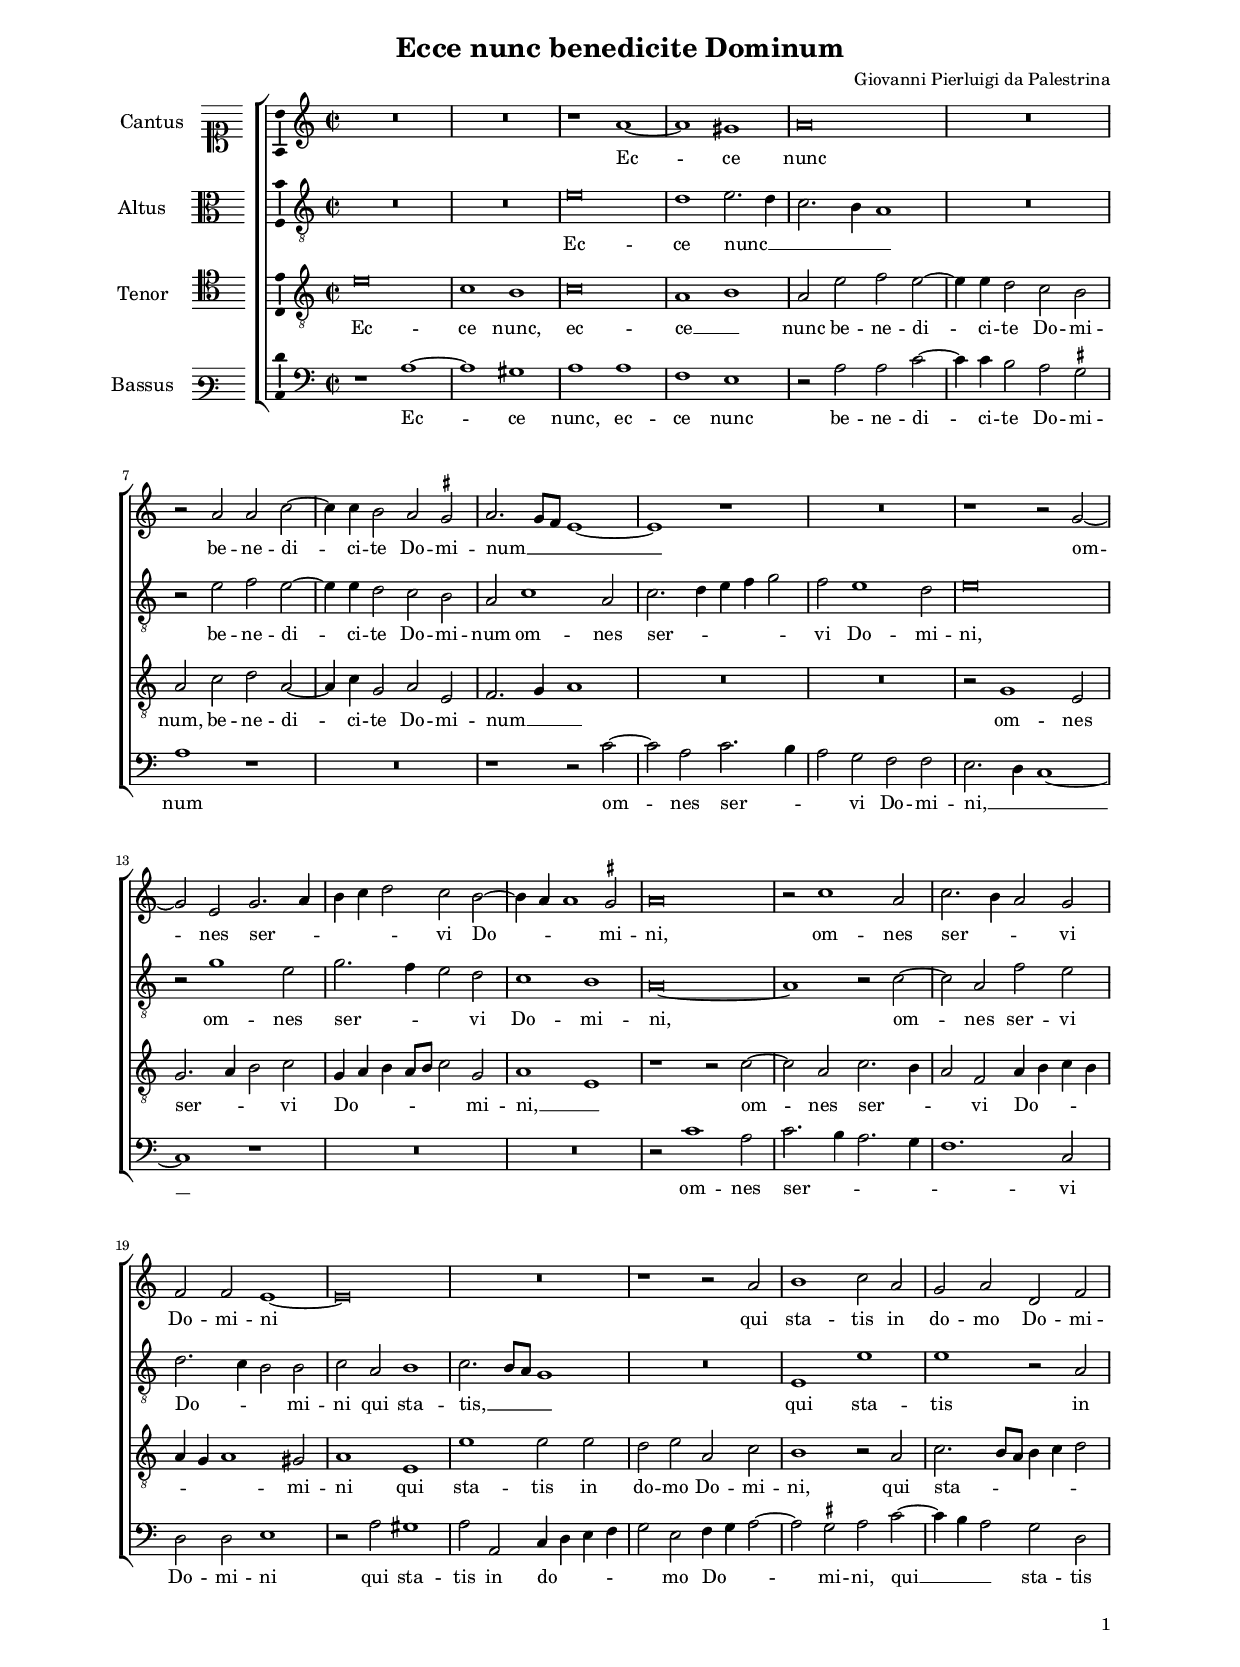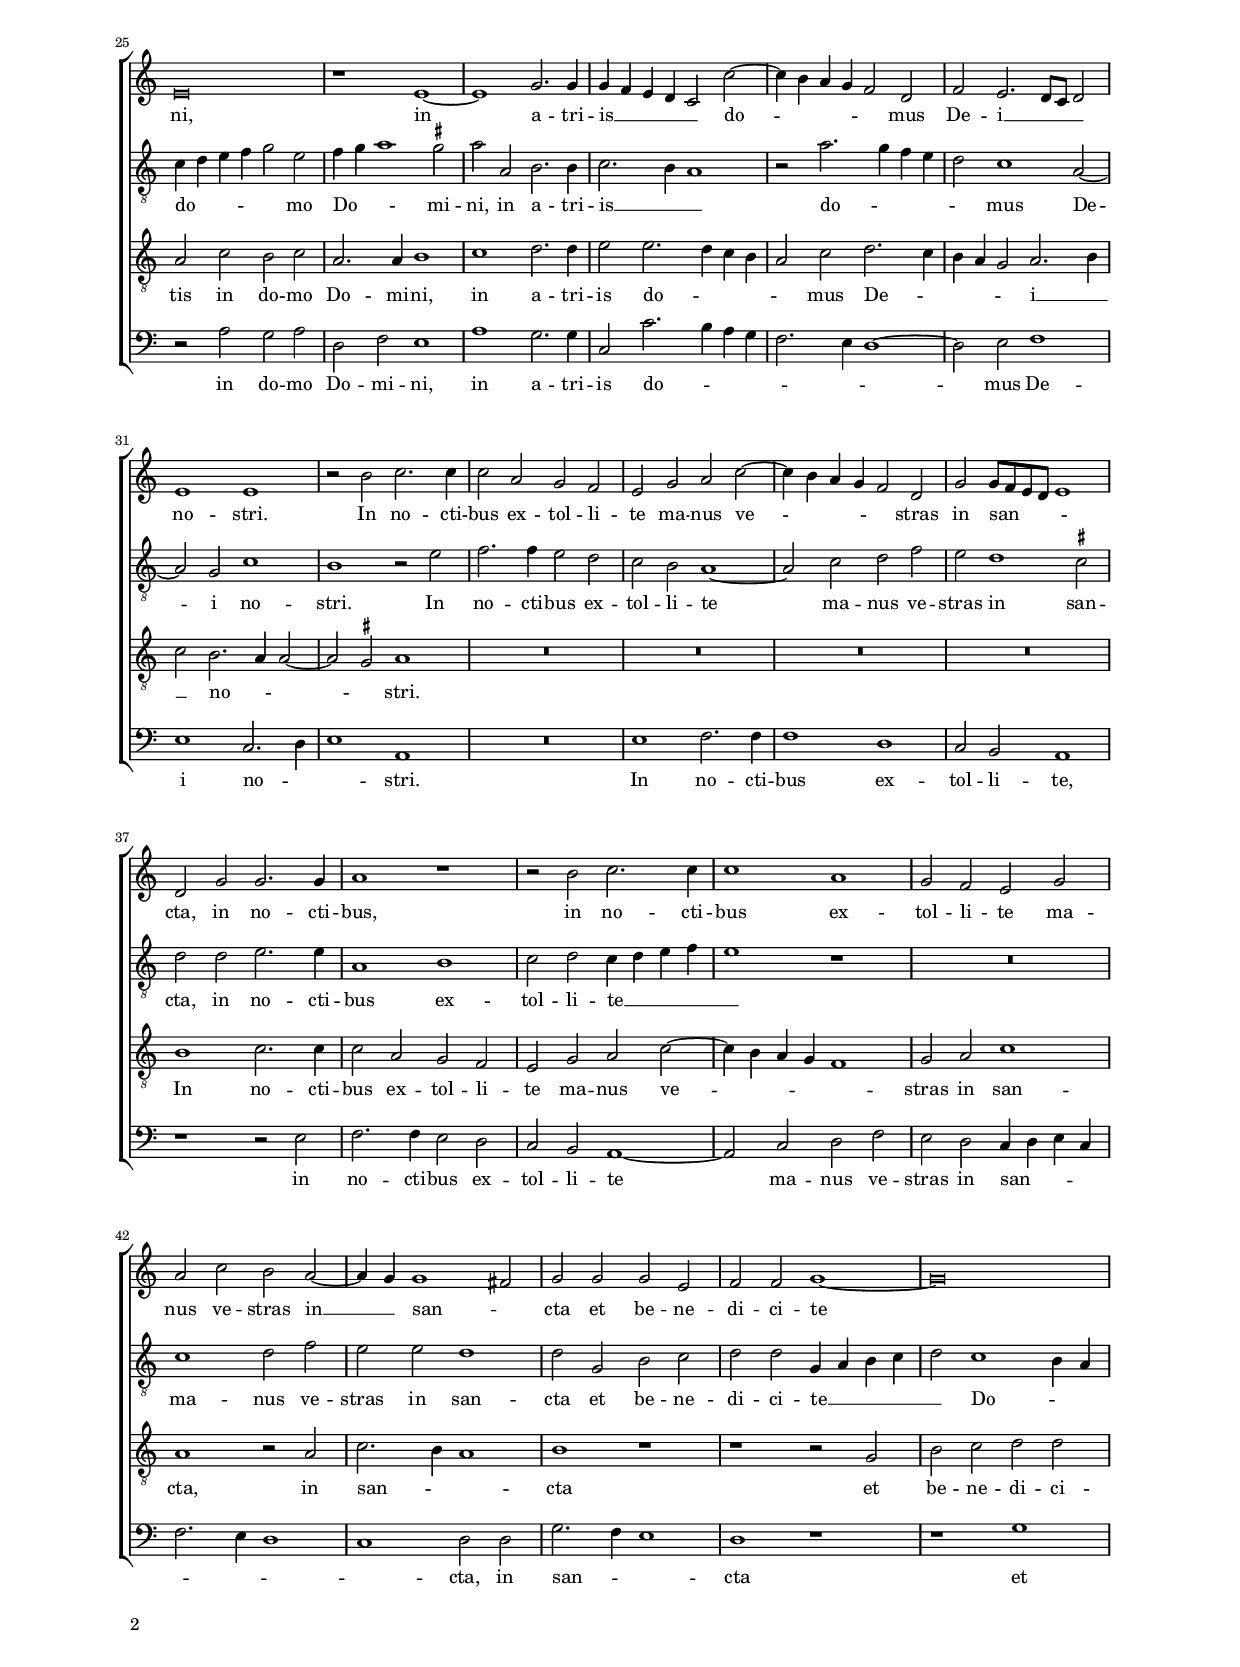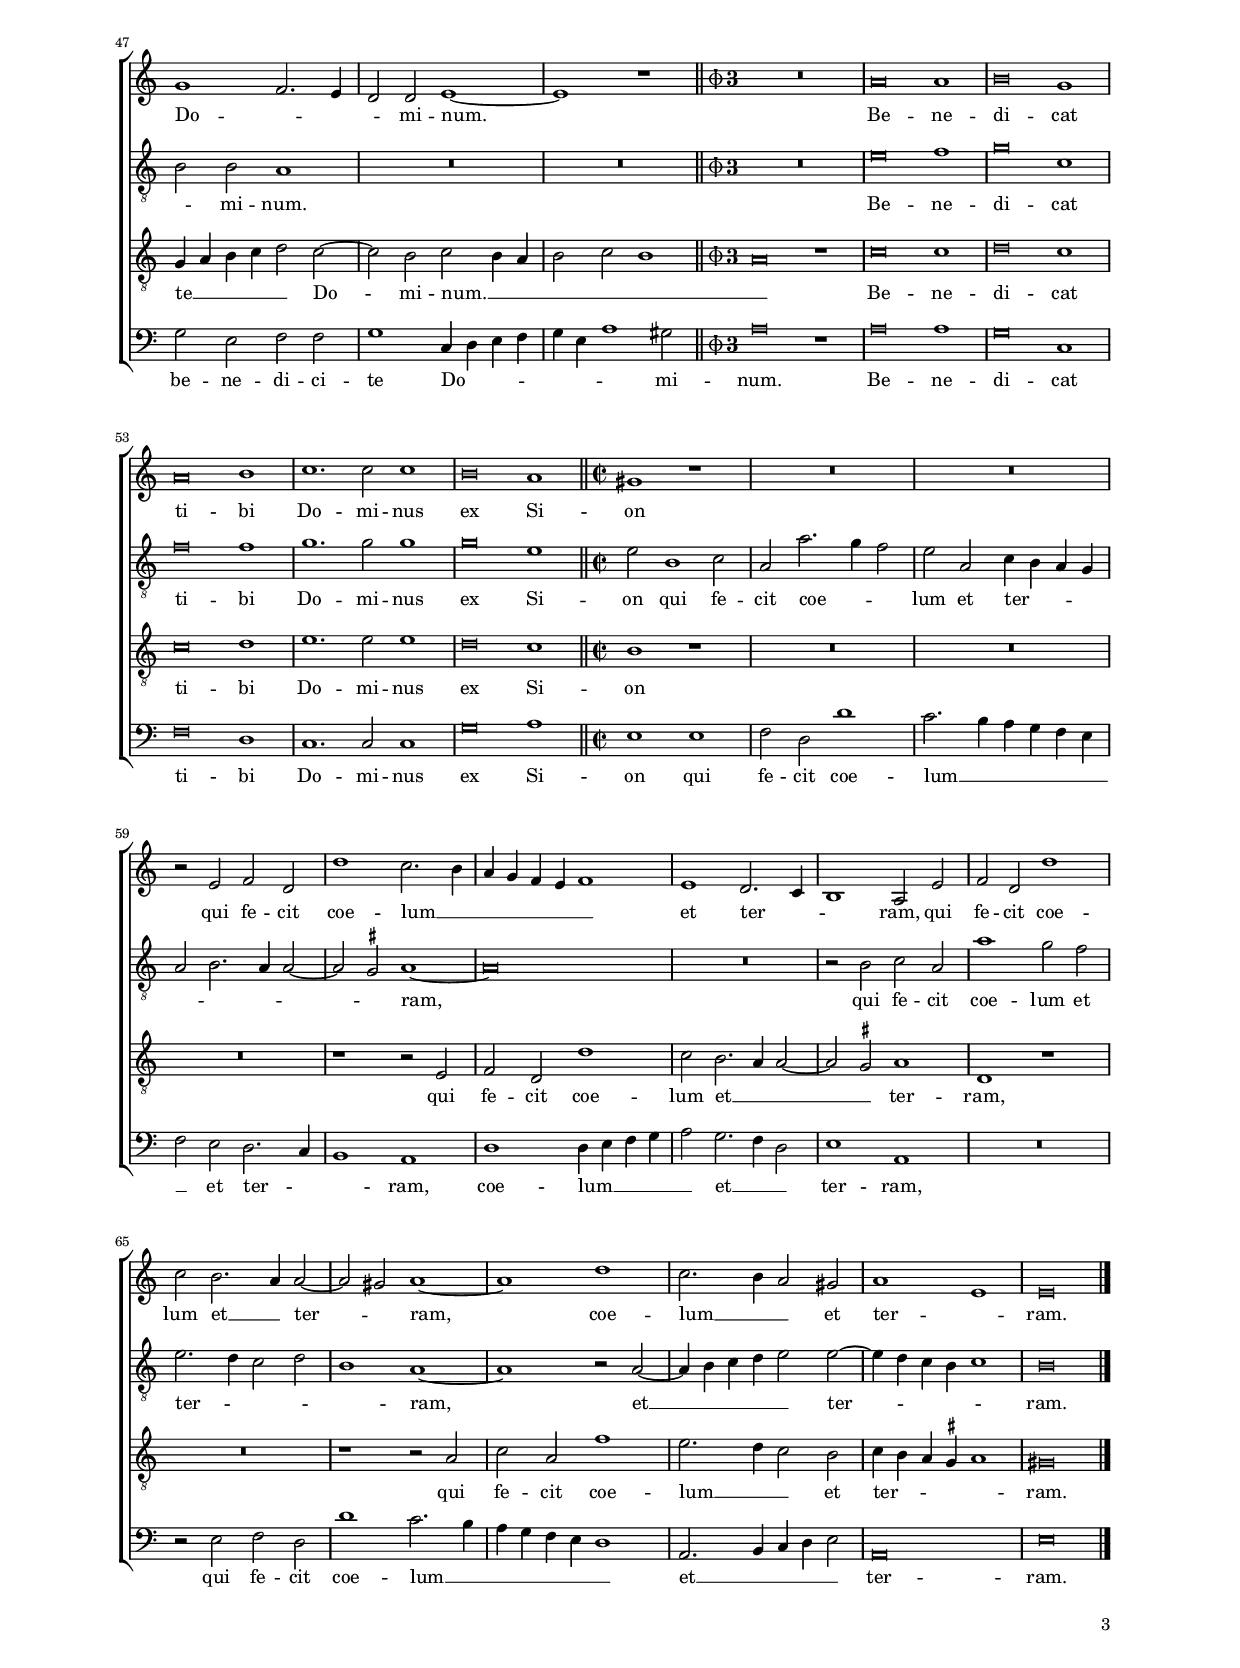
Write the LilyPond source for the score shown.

\header
{
  title="Ecce nunc benedicite Dominum"
  composer="Giovanni Pierluigi da Palestrina"
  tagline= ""
}

\version "2.24.2"
\language deutsch
#(set-global-staff-size 15)
% #(set-default-paper-size "letter")
#(ly:set-option 'point-and-click #f)

	
	ficta = { \once \set suggestAccidentals = ##t }
	
	forget = #(define-music-function (music) (ly:music?) #{
		\accidentalStyle forget
		$music
		\accidentalStyle default
		#})
	
	m = \melisma
	me = \melismaEnd
	
	PhiThree = {
   \once \override Staff.TimeSignature.stencil = #ly:text-interface::print
   \once \override Staff.TimeSignature.text =
   \markup \number { \musicglyph "timesig.mensural34" \vcenter "3" }
   \time 6/2
   }


\paper
	{
	top-margin = 1.6 \cm
	bottom-margin = 1 \cm
	left-margin = 2.2 \cm
	right-margin = 2.2 \cm
	ragged-bottom = ##f
	ragged-last-bottom = ##f
	print-page-number = ##f
	system-system-spacing = #'((basic-distance . 17) (minimum-distance . 14) (padding . 5) (strechability . 150))
	oddFooterMarkup=\markup   \fill-line { "" \fromproperty #'page:page-number-string }
	evenFooterMarkup=\markup  \fill-line { \fromproperty #'page:page-number-string "" }
	last-bottom-spacing = #'((basic-distance . 11) (minimum-distance . 7) (padding . 4))
	systems-per-page = 4
%	page-count = 3	
%	min-systems-per-page = 3
	}

global = {
	\key c \major
	\time 2/2 \set Score.measureLength = #(ly:make-moment 2/1)
	\set Score.tempoHideNote = ##t
	\tempo 2 = 90
	\skip 1*2*49 \bar "||"
	\PhiThree
	\tempo 1 = 135
	\skip 1*3*6 \bar "||"
	\time 2/2 \set Score.measureLength = #(ly:make-moment 2/1)
	\tempo 2 = 90
	\skip 1*2*15 \bar "|."
	}

incipitcantus = \markup { \score {
	{
	\set Staff.instrumentName = \markup { \fontsize #1 "Cantus" }
	\key c \major
	\clef soprano
	s4 \bar ""
	}
	\layout  {
	raggedright = ##t
	indent = 1.6 \cm
	line-width = 2.5\cm
	\context { \Staff \remove Time_signature_engraver }
	\override Staff.Clef.Y-extent = #'(0 . 0)
	}} \hspace #1 }
	
	 
incipitaltus = \markup { \score {
	{
	\set Staff.instrumentName = \markup { \fontsize #1 "Altus" }
	\key c \major
	\clef alto
	s4 \bar ""
	}
	\layout  {
	raggedright = ##t
	indent = 1.6 \cm
	line-width = 2.5\cm
	\context { \Staff \remove Time_signature_engraver }
	\override Staff.Clef.Y-extent = #'(0 . 0)
	}} \hspace #1 }


incipittenor = \markup { \score {
	{
	\set Staff.instrumentName = \markup { \fontsize #1 "Tenor" }
	\key c \major
	\clef tenor
	s4 \bar ""
	}
	\layout  {
	raggedright = ##t
	indent = 1.6 \cm
	line-width = 2.5\cm
	\context { \Staff \remove Time_signature_engraver }
	\override Staff.Clef.Y-extent = #'(0 . 0)
	}} \hspace #1 }


incipitbassus = \markup { \score {
	{
	\set Staff.instrumentName = \markup { \fontsize #1 "Bassus" }
	\key c \major
	\clef varbaritone
	s4 \bar ""
	}
	\layout  {
	raggedright = ##t
	indent = 1.6 \cm
	line-width = 2.5\cm
	\context { \Staff \remove Time_signature_engraver }
	\override Staff.Clef.Y-extent = #'(0 . 0)
	}} \hspace #1 }


cantus =  \relative c''
	{
	R\breve
	R\breve
	r1 a~
	a1 gis
%5
	a\breve |
	R\breve
	r2 a a c~
	c4 c h2 a2 \ficta gis
	a2. g8 f e1~
%10
	e1 r |
	R\breve
	r1 r2 g~
	g2 e g2. a4
	h4 c d2 c h~
%15
	h4 a a1 \ficta gis2 |
	a\breve
	r2 c1 a2
	c2. h4 a2 g
	f2 f e1~
%20
	e\breve |
	R\breve
	r1 r2 a
	h1 c2 a
	g2 a d, f
%25
	e\breve |
	r1 e~
	e1 g2. g4
	g4 f e d c2 c'~
	c4 h a g f2 d
%30
	f2 e2. d8 c d2 |
	e1 e
	r2 h' c2. c4
	c2 a g f
	e2 g a c~
%35
	c4 h a g f2 d |
	g2 g8 f e d e1
	d2 g g2. g4
	a1 r
	r2 h c2. c4
%40
	c1 a |
	g2 f e g
	a2 c h a~
	a4 g g1 fis2
	g2 g g e
%45
	f2 f g1~ |
	g\breve
	g1 f2. e4
	d2 d e1~
	e1 r
%50
% Triple time
	R\breve. |
	a\breve a1
	h\breve g1
	a\breve h1
	c1. c2 c1
%55
	h\breve a1 |
% End of triple time
	gis1 r
	R\breve
	R\breve
	r2 e f d
%60
	d'1 c2. h4 |
	a4 g f e f1
	e1 d2. c4
	h1 a2 e'
	f2 d d'1
%65
	c2 h2. a4 a2~ |
	a2 gis a1~
	a1 d
	c2. h4 a2 gis
	a1 e
%70
	e\breve |
	}


altus =  \relative c'
	{
	R\breve
	R\breve
	e\breve
	d1 e2. d4
%5
	c2. h4 a1 |
	R\breve
	r2 e' f e~
	e4 e d2 c h
	a2 c1 a2
%10
	c2. d4 e f g2 |
	f2 e1 d2
	e\breve
	r2 g1 e2
	g2. f4 e2 d
%15
	c1 h |
	a\breve~
	a1 r2 c~
	c2 a f' e
	d2. c4 h2 h
%20
	c2 a h1 |
	c2. h8 a g1
	R\breve
	e1 e'
	e1 r2 a,
%25
	c4 d e f g2 e |
	f4 g a1 \ficta gis2
	a2 a, h2. h4
	c2. h4 a1
	r2 a'2. g4 f e
%30
	d2 c1 a2~ |
	a2 g c1
	h1 r2 e
	f2. f4 e2 d
	c2 h a1~
%35
	a2 c d f |
	e2 d1 \ficta cis2
	d2 d e2. e4
	a,1 h
	c2 d c4 d e f
%40
	e1 r |
	R\breve
	c1 d2 f
	e2 e d1
	d2 g, h c
%45
	d2 d g,4 a h c |
	d2 c1 h4 a
	h2 h a1
	R\breve
	R\breve
%50
% Triple time
	R\breve.
	e'\breve f1
	g\breve c,1
	f\breve f1
	g1. g2 g1
%55
	g\breve e1 |
% End of triple time
	e2 h1 c2
	a2 a'2. g4 f2
	e2 a, c4 h a g
	a2 h2. a4 a2~
%60
	a2 \ficta gis a1~ |
	a\breve
	R\breve
	r2 h c a
	a'1 g2 f
%65
	e2. d4 c2 d |
	h1 a~
	a1 r2 a~
	a4 h c d e2 e~
	e4 d c h c1
%70
	h\breve |
	}


tenor =  \relative c'
	{
	e\breve
	c1 h
	c\breve
	a1 h
%5
	a2 e' f e~ |
	e4 e d2 c h
	a2 c d a~
	a4 c g2 a e
	f2. g4 a1
%10
	R\breve |
	R\breve
	r2 g1 e2
	g2. a4 h2 c
	g4 a h a8 h c2 g
%15
	a1 e |
	r1 r2 c'~
	c2 a c2. h4
	a2 f a4 h c h
	a4 g a1 gis2
%20
	a1 e |
	e'1 e2 e
	d2 e a, c
	h1 r2 a
	c2. h8 a h4 c d2
%25
	a2 c h c |
	a2. a4 h1
	c1 d2. d4
	e2 e2. d4 c h
	a2 c d2. c4
%30
	h4 a g2 a2. h4 |
	c2 h2. a4 a2~
	a2 \ficta gis a1
	R\breve
	R\breve
%35
	R\breve |
	R\breve
	h1 c2. c4
	c2 a g f
	e2 g a c~
%40
	c4 h a g f1 |
	g2 a c1
	a1 r2 a
	c2. h4 a1
	h1 r
%45
	r1 r2 g |
	h2 c d d
	g,4 a h c d2 c~
	c2 h c h4 a
	h2 c h1
%50
% Triple time
	a\breve r1 |
	c\breve c1
	d\breve c1
	c\breve d1
	e1. e2 e1
%55
	d\breve c1 |
% End of triple time
	h1 r
	R\breve
	R\breve
	R\breve
%60
	r1 r2 e, |
	f2 d d'1
	c2 h2. a4 a2~
	a2 \ficta gis a1
	d,1 r
%65
	R\breve |
	r1 r2 a'
	c2 a f'1
	e2. d4 c2 h
	c4 h a \ficta gis a1
%70
	gis\breve |
	}


bassus  =  \relative c
	{
	r1 a'~
	a1 gis
	a1 a
	f1 e
%5
	r2 a a c~ |
	c4 c h2 a \ficta gis
	a1 r
	R\breve
	r1 r2 c~
%10
	c2 a c2. h4 |
	a2 g f f
	e2. d4 c1~
	c1 r
	R\breve
%15
	R\breve |
	r2 c'1 a2
	c2. h4 a2. g4
	f1. c2
	d2 d e1
%20
	r2 a gis1 |
	a2 a, c4 d e f
	g2 e f4 g a2~
	a2 \ficta gis a c~
	c4 h a2 g d
%25
	r2 a' g a |
	d,2 f e1
	a1 g2. g4
	c,2 c'2. h4 a g
	f2. e4 d1~
%30
	d2 e f1 |
	e1 c2. d4
	e1 a,
	R\breve
	e'1 f2. f4
%35
	f1 d |
	c2 h a1
	r1 r2 e'
	f2. f4 e2 d
	c2 h a1~
%40
	a2 c d f |
	e2 d c4 d e c
	f2. e4 d1
	c1 d2 d
	g2. f4 e1
%45
	d1 r |
	r1 g
	g2 e f f
	g1 c,4 d e f
	g4 e a1 gis2
%50
% Triple time
	a\breve r1
	a\breve a1
	g\breve c,1
	f\breve d1
	c1. c2 c1
%55
	g'\breve a1 |
% End of triple time
	e1 e
	f2 d d'1
	c2. h4 a g f e
	f2 e d2. c4
%60
	h1 a |
	d1 d4 e f g
	a2 g2. f4 d2
	e1 a,
	R\breve
%65
	r2 e' f d |
	d'1 c2. h4
	a4 g f e d1
	a2. h4 c d e2
	a,\breve
%70
	e'\breve |
	}

lyricscantus = \lyricmode {
	Ec -- ce nunc be -- ne -- di -- ci -- te Do -- mi -- num __ _ _ _
	om -- nes ser -- _ _ _ _ vi Do -- _ _ mi -- ni,
	om -- nes ser -- _ _ vi Do -- mi -- ni
	qui sta -- tis in do -- mo Do -- mi -- ni,
	in a -- tri -- is __ _ _ _ _ do -- _ _ _ _ mus De -- i __ _ _ _ no -- stri.
	In no -- cti -- bus ex -- tol -- li -- te ma -- nus ve -- _ _ _ _ stras in san -- _ _ _ _ cta,
	in no -- cti -- bus,
	in no -- cti -- bus ex -- tol -- li -- te ma -- nus ve -- stras in __ _ san -- _ cta
	et be -- ne -- di -- ci -- te Do -- _ _ _ mi -- num.
	Be -- ne -- di -- cat ti -- bi Do -- mi -- nus ex Si -- on
	qui fe -- cit coe -- lum __ _ _ _ _ _ _ et ter -- _ _ ram,
	qui fe -- cit coe -- lum et __ _ ter -- _ ram,
	coe -- lum __ _ _ et ter -- _ ram.
	}


lyricsaltus = \lyricmode {
	Ec -- ce nunc __ _ _ _ _ be -- ne -- di -- ci -- te Do -- mi -- num
	om -- nes ser -- _ _ _ _ vi Do -- mi -- ni,
	om -- nes ser -- _ _ vi Do -- mi -- ni,
	om -- nes ser -- vi Do -- _ _ mi -- ni
	qui sta -- tis, __ _ _ _
	qui sta -- tis in do -- _ _ _ _ mo Do -- _ _ mi -- ni,
	in a -- tri -- is __ _ _ do -- _ _ _ _ mus De -- i no -- stri.
	In no -- cti -- bus ex -- tol -- li -- te ma -- nus ve -- stras in san -- cta,
	in no -- cti -- bus ex -- tol -- li -- te __ _ _ _ _ ma -- nus ve -- stras in san -- cta
	et be -- ne -- di -- ci -- te __ _ _ _ _ Do -- _ _ _ mi -- num.
	Be -- ne -- di -- cat ti -- bi Do -- mi -- nus ex Si -- on
	qui fe -- cit coe -- _ _ lum et ter -- _ _ _ _ _ _ _ _ ram,
	qui fe -- cit coe -- lum et ter -- _ _ _ _ ram,
	et __ _ _ _ _ ter -- _ _ _ _ ram.
	}


lyricstenor = \lyricmode {
	Ec -- ce nunc,
	ec -- ce __ _ nunc be -- ne -- di -- ci -- te Do -- mi -- num,
	be -- ne -- di -- ci -- te Do -- mi -- num __ _ _
	om -- nes ser -- _ _ vi Do -- _ _ _ _ _ mi -- ni, __ _
	om -- nes ser -- _ _ vi Do -- _ _ _ _ _ _ mi -- ni
	qui sta -- tis in do -- mo Do -- mi -- ni,
	qui sta -- _ _ _ _ _ tis in do -- mo Do -- mi -- ni,
	in a -- tri -- is do -- _ _ _ _ mus De -- _ _ _ _ i __ _ _ no -- _ _ _ stri.
	In no -- cti -- bus ex -- tol -- li -- te ma -- nus ve -- _ _ _ _ stras in san -- cta,
	in san -- _ _ cta
	et be -- ne -- di -- ci -- te __ _ _ _ _ Do -- mi -- num. __ _ _ _ _ _ _
	Be -- ne -- di -- cat ti -- bi Do -- mi -- nus ex Si -- on
	qui fe -- cit coe -- lum et __ _ _ _ ter -- ram,
	qui fe -- cit coe -- lum __ _ _ et ter -- _ _ _ _ ram.
	}


lyricsbassus = \lyricmode {
	Ec -- ce nunc,
	ec -- ce nunc be -- ne -- di -- ci -- te Do -- mi -- num
	om -- nes ser -- _ _ vi Do -- mi -- ni, __ _ _ 
	om -- nes ser -- _ _ _ _ vi Do -- mi -- ni
	qui sta -- tis in do -- _ _ _ _ mo Do -- _ _ mi -- ni,
	qui __ _ _ sta -- tis in do -- mo Do -- mi -- ni,
	in a -- tri -- is do -- _ _ _ _ _ _ mus De -- i no -- _ _ stri.
	In no -- cti -- bus ex -- tol -- li -- te,
	in no -- cti -- bus ex -- tol -- li -- te ma -- nus ve -- stras in san -- _ _ _ _ _ _ _ cta,
	in san -- _ _ cta
	et be -- ne -- di -- ci -- te Do -- _ _ _ _ _ _ mi -- num.
	Be -- ne -- di -- cat ti -- bi Do -- mi -- nus ex Si -- on
	qui fe -- cit coe -- lum __ _ _ _ _ _ _ et ter -- _ _ ram,
	coe -- lum __ _ _ _ _ et __ _ _ ter -- ram,
	qui fe -- cit coe -- lum __ _ _ _ _ _ _ et __ _ _ _ _ ter -- ram.
	}


\score
{  
	\transpose c c {
	\new ChoirStaff \with { \override StaffGrouper.staff-staff-spacing.basic-distance = #12 }
	<<

	\new Staff << \global
	\new Voice="v1" {
		\set Staff.instrumentName=\incipitcantus
	%	  \set Staff.instrumentName="S"
		\set Staff.midiInstrument = "reed organ"
		\clef violin
		\cantus }
	\new Lyrics \lyricsto "v1" {\lyricscantus }
	>>


	\new Staff << \global
	\new Voice="v2" {
		\set Staff.instrumentName=\incipitaltus
	%	  \set Staff.instrumentName="A"
		\set Staff.midiInstrument = "reed organ"
		\clef "G_8" 
		\altus}
	\new Lyrics \lyricsto "v2" {\lyricsaltus }
	>>


	\new Staff << \global
	\new Voice="v3" {
		\set Staff.instrumentName=\incipittenor
	%	  \set Staff.instrumentName="T"
		\set Staff.midiInstrument = "reed organ"
		\clef "G_8"
		\tenor }
	\new Lyrics \lyricsto "v3" {\lyricstenor }
	>>


	\new Staff << \global
	\new Voice="v4" {
		\set Staff.instrumentName=\incipitbassus
	%	  \set Staff.instrumentName="B"
		\set Staff.midiInstrument = "reed organ"
		\clef "bass" 
		\bassus }
	\new Lyrics \lyricsto "v4" {\lyricsbassus}
	>>

	>>
	} % transpose

	\layout
	{
	indent = 2.3 \cm
%	\context { \Lyrics \override VerticalAxisGroup.nonstaff-relatedstaff-spacing.padding = #2 }
%	\context { \Lyrics \override LyricText.font-size = #1 }
	\context { \Staff \consists Ambitus_engraver }
	\context { \Score \override BarNumber.padding = #2 }
	\context { \Voice \override NoteHead.style = #'baroque }
	}

\midi
	{
	}
	
}


% EOF
